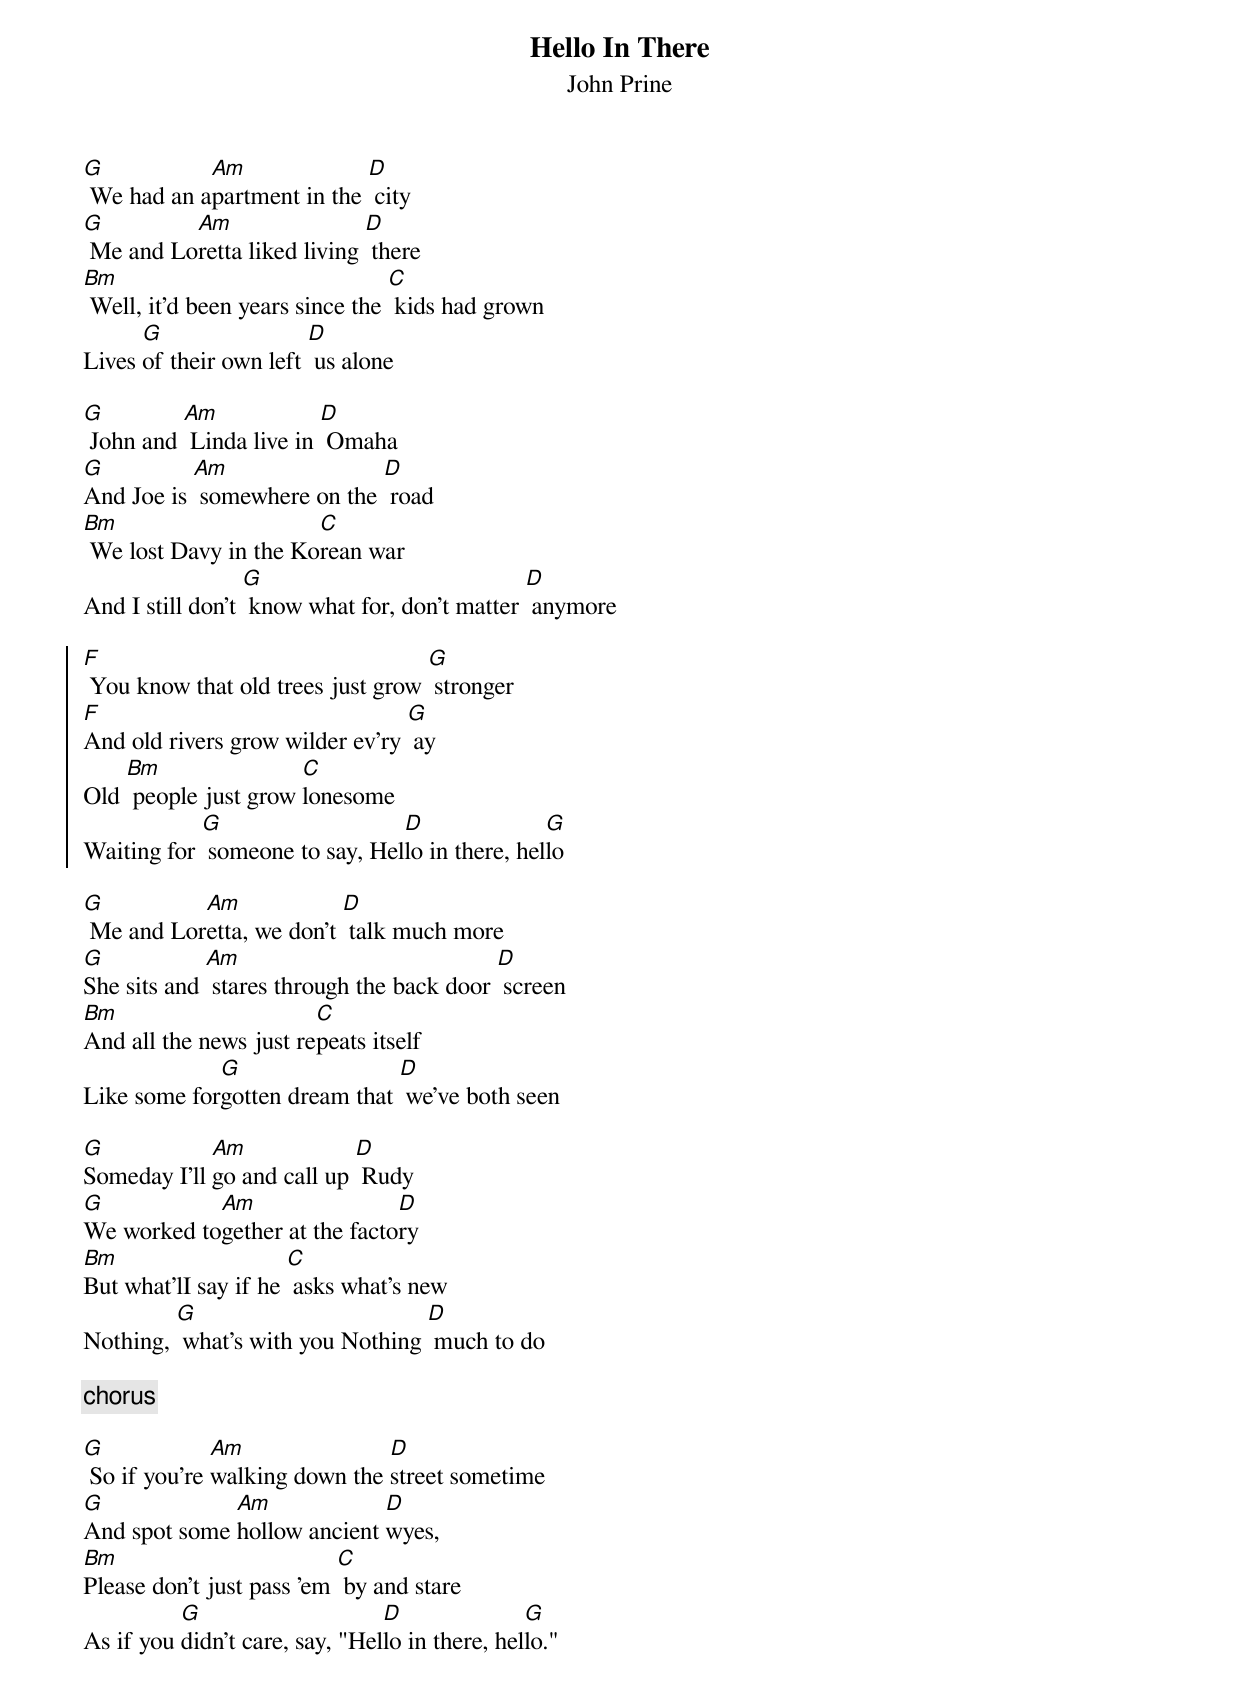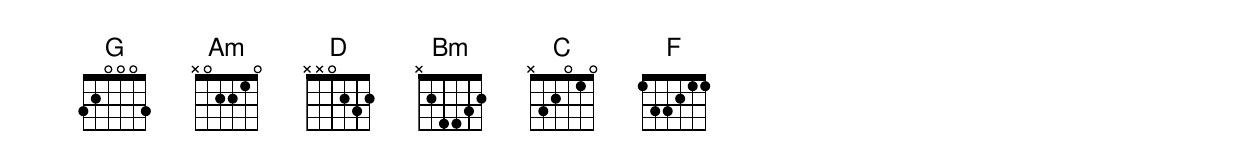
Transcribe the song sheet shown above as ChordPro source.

{title: Hello In There}
{subtitle: John Prine}

[G] We had an a[Am]partment in the [D] city
[G] Me and Lo[Am]retta liked living [D] there
[Bm] Well, it'd been years since the [C] kids had grown
Lives [G]of their own left [D] us alone

[G] John and [Am] Linda live in [D] Omaha
[G]And Joe is [Am] somewhere on the [D] road
[Bm] We lost Davy in the Ko[C]rean war
And I still don't [G] know what for, don't matter [D] anymore

{soc}
[F] You know that old trees just grow [G] stronger
[F]And old rivers grow wilder ev’ry [G] ay
Old [Bm] people just grow [C]lonesome
Waiting for [G] someone to say, Hel[D]lo in there, hel[G]lo
{eoc}

[G] Me and Lor[Am]etta, we don't [D] talk much more
[G]She sits and [Am] stares through the back door [D] screen
[Bm]And all the news just re[C]peats itself
Like some for[G]gotten dream that [D] we've both seen

[G]Someday I'll [Am]go and call up [D] Rudy
[G]We worked to[Am]gether at the facto[D]ry
[Bm]But what’lI say if he [C] asks what's new
Nothing, [G] what's with you Nothing [D] much to do

{c:chorus}

[G] So if you're [Am]walking down the [D]street sometime
[G]And spot some [Am]hollow ancient [D]wyes,
[Bm]Please don't just pass 'em [C] by and stare
As if you [G]didn't care, say, "Hel[D]lo in there, hel[G]lo."


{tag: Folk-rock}
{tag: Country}
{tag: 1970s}
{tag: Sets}
